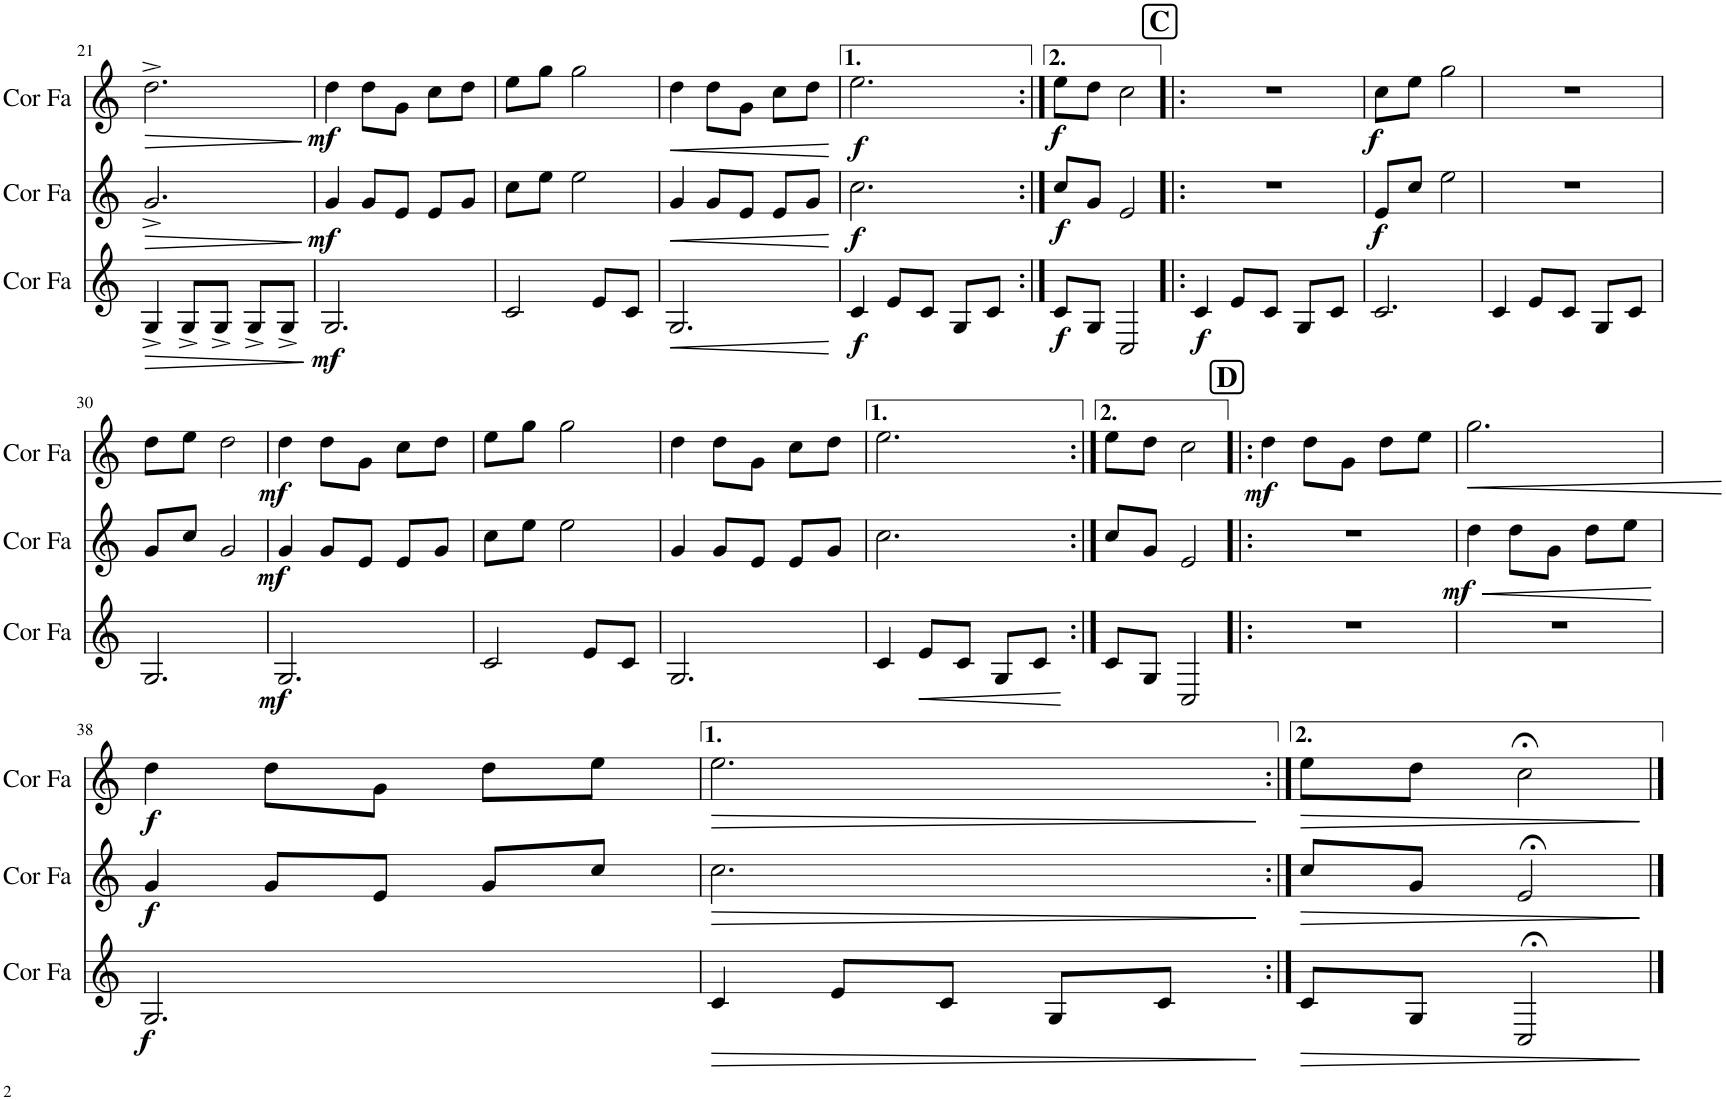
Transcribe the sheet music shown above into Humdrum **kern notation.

**kern	**dynam	**kern	**dynam	**kern	**dynam
*part3	*part3	*part2	*part2	*part1	*part1
*staff3	*staff3	*staff2	*staff2	*staff1	*staff1
*I"Cor en Fa	*	*I"Cor en Fa	*	*I"Cor en Fa	*
*I'Cor Fa	*	*I'Cor Fa	*	*I'Cor Fa	*
!!LO:PB:g=z
*clefG2	*	*clefG2	*	*clefG2	*
*Trd4c7	*	*Trd4c7	*	*Trd4c7	*
*k[]	*	*k[]	*	*k[]	*
*M3/4	*	*M3/4	*	*M3/4	*
=21	=21	=21	=21	=21	=21
!	!LO:HP:b	!	!LO:HP:b	!	!LO:HP:b
4G^/	>	2.g^/	>	2.dd^\	>
8G^/L	.	.	.	.	.
8G^/J	.	.	.	.	.
8G^/L	.	.	.	.	.
8G^/J	.	.	.	.	.
.	]	.	]	.	]
=22	=22	=22	=22	=22	=22
!	!LO:DY:b	!	!LO:DY:b	!	!LO:DY:b
2.G/	mf	4g/	mf	4dd\	mf
.	.	8g/L	.	8dd\L	.
.	.	8e/J	.	8g\J	.
.	.	8e/L	.	8cc\L	.
.	.	8g/J	.	8dd\J	.
=23	=23	=23	=23	=23	=23
2c/	.	8cc\L	.	8ee\L	.
.	.	8ee\J	.	8gg\J	.
.	.	2ee\	.	2gg\	.
8e/L	.	.	.	.	.
8c/J	.	.	.	.	.
=24	=24	=24	=24	=24	=24
!	!LO:HP:b	!	!LO:HP:b	!	!LO:HP:b
2.G/	<	4g/	<	4dd\	<
.	.	8g/L	.	8dd\L	.
.	.	8e/J	.	8g\J	.
.	.	8e/L	.	8cc\L	.
.	.	8g/J	.	8dd\J	.
.	[	.	[	.	[
=25	=25	=25	=25	=25	=25
!	!LO:DY:b	!	!LO:DY:b	!	!LO:DY:b
4c/	f	2.cc\	f	2.ee\	f
8e/L	.	.	.	.	.
8c/J	.	.	.	.	.
8G/L	.	.	.	.	.
8c/J	.	.	.	.	.
=26:|!	=26:|!	=26:|!	=26:|!	=26:|!	=26:|!
!	!LO:DY:b	!	!LO:DY:b	!	!LO:DY:b
8c/L	f	8cc/L	f	8ee\L	f
8G/J	.	8g/J	.	8dd\J	.
2C/	.	2e/	.	2cc\	.
!!LO:REH:place=s1:a:B:cj:fs=14:t=C
=27!|:	=27!|:	=27!|:	=27!|:	=27!|:	=27!|:
!	!LO:DY:b	!	!	!	!
4c/	f	2.r	.	2.r	.
8e/L	.	.	.	.	.
8c/J	.	.	.	.	.
8G/L	.	.	.	.	.
8c/J	.	.	.	.	.
=28	=28	=28	=28	=28	=28
!	!	!	!LO:DY:b	!	!LO:DY:b
2.c/	.	8e/L	f	8cc\L	f
.	.	8cc/J	.	8ee\J	.
.	.	2ee\	.	2gg\	.
=29	=29	=29	=29	=29	=29
4c/	.	2.r	.	2.r	.
8e/L	.	.	.	.	.
8c/J	.	.	.	.	.
8G/L	.	.	.	.	.
8c/J	.	.	.	.	.
!!LO:LB:g=z
=30	=30	=30	=30	=30	=30
2.G/	.	8g/L	.	8dd\L	.
.	.	8cc/J	.	8ee\J	.
.	.	2g/	.	2dd\	.
=31	=31	=31	=31	=31	=31
!	!LO:DY:b	!	!LO:DY:b	!	!LO:DY:b
2.G/	mf	4g/	mf	4dd\	mf
.	.	8g/L	.	8dd\L	.
.	.	8e/J	.	8g\J	.
.	.	8e/L	.	8cc\L	.
.	.	8g/J	.	8dd\J	.
=32	=32	=32	=32	=32	=32
2c/	.	8cc\L	.	8ee\L	.
.	.	8ee\J	.	8gg\J	.
.	.	2ee\	.	2gg\	.
8e/L	.	.	.	.	.
8c/J	.	.	.	.	.
=33	=33	=33	=33	=33	=33
2.G/	.	4g/	.	4dd\	.
.	.	8g/L	.	8dd\L	.
.	.	8e/J	.	8g\J	.
.	.	8e/L	.	8cc\L	.
.	.	8g/J	.	8dd\J	.
=34	=34	=34	=34	=34	=34
4c/	.	2.cc\	.	2.ee\	.
!	!LO:HP:b	!	!	!	!
8e/L	<	.	.	.	.
8c/J	.	.	.	.	.
8G/L	.	.	.	.	.
8c/J	.	.	.	.	.
.	[	.	.	.	.
=35:|!	=35:|!	=35:|!	=35:|!	=35:|!	=35:|!
8c/L	.	8cc/L	.	8ee\L	.
8G/J	.	8g/J	.	8dd\J	.
2C/	.	2e/	.	2cc\	.
!!LO:REH:place=s1:a:B:cj:fs=14:t=D
=36!|:	=36!|:	=36!|:	=36!|:	=36!|:	=36!|:
!	!	!	!	!	!LO:DY:b
2.r	.	2.r	.	4dd\	mf
.	.	.	.	8dd\L	.
.	.	.	.	8g\J	.
.	.	.	.	8dd\L	.
.	.	.	.	8ee\J	.
=37	=37	=37	=37	=37	=37
!	!	!	!LO:HP:b	!	!LO:HP:b
!	!	!	!LO:DY:n=1:b	!	!
2.r	.	4dd\	< mf	2.gg\	<
.	.	8dd\L	.	.	.
.	.	8g\J	.	.	.
.	.	8dd\L	.	.	.
.	.	8ee\J	.	.	.
.	.	.	[	.	[
!!LO:LB:g=z
=38	=38	=38	=38	=38	=38
!	!LO:DY:b	!	!LO:DY:b	!	!LO:DY:b
2.G/	f	4g/	f	4dd\	f
.	.	8g/L	.	8dd\L	.
.	.	8e/J	.	8g\J	.
.	.	8g/L	.	8dd\L	.
.	.	8cc/J	.	8ee\J	.
=39	=39	=39	=39	=39	=39
!	!LO:HP:b	!	!LO:HP:b	!	!LO:HP:b
4c/	>	2.cc\	>	2.ee\	>
8e/L	.	.	.	.	.
8c/J	.	.	.	.	.
8G/L	.	.	.	.	.
8c/J	.	.	.	.	.
.	]	.	]	.	]
=40:|!	=40:|!	=40:|!	=40:|!	=40:|!	=40:|!
!	!LO:HP:b	!	!LO:HP:b	!	!LO:HP:b
8c/L	>	8cc/L	>	8ee\L	>
8G/J	.	8g/J	.	8dd\J	.
2C;</	.	2e;</	.	2cc;<\	.
.	]	.	]	.	]
==	==	==	==	==	==
*-	*-	*-	*-	*-	*-
